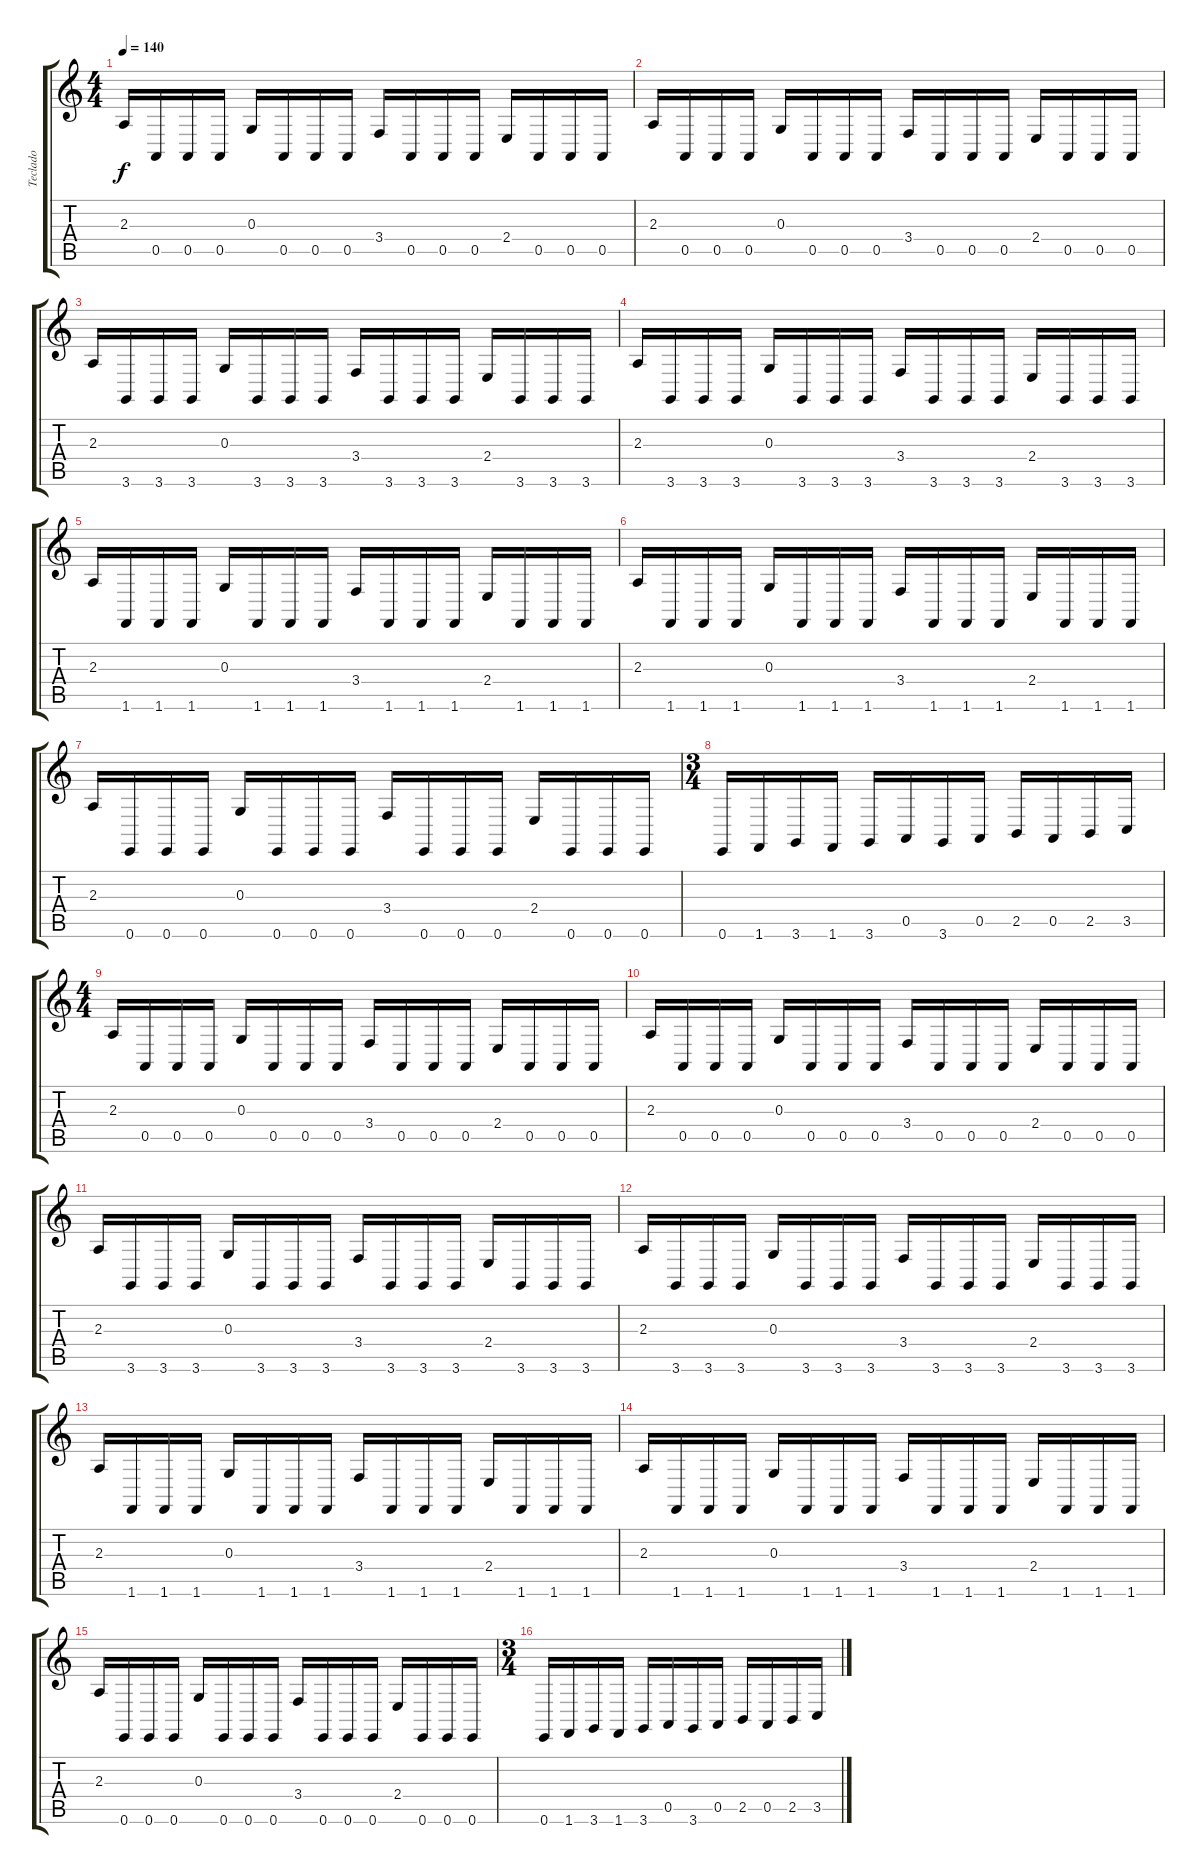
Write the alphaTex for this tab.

\track ("Teclado" "Teclado") {instrument lead2sawtooth}
\staff {score tabs}
\tuning (E4 B3 G3 D3 A2 E2) {hide}
\ts (4 4)
\tempo 140
\clef g2
\ks c
2.3.16{dy f instrument harpsichord} 0.5.16 0.5.16 0.5.16 0.3.16 0.5.16 0.5.16 0.5.16 3.4.16 0.5.16 0.5.16 0.5.16 2.4.16 0.5.16 0.5.16 0.5.16 |
2.3.16 0.5.16 0.5.16 0.5.16 0.3.16 0.5.16 0.5.16 0.5.16 3.4.16 0.5.16 0.5.16 0.5.16 2.4.16 0.5.16 0.5.16 0.5.16 |
2.3.16 3.6.16 3.6.16 3.6.16 0.3.16 3.6.16 3.6.16 3.6.16 3.4.16 3.6.16 3.6.16 3.6.16 2.4.16 3.6.16 3.6.16 3.6.16 |
2.3.16 3.6.16 3.6.16 3.6.16 0.3.16 3.6.16 3.6.16 3.6.16 3.4.16 3.6.16 3.6.16 3.6.16 2.4.16 3.6.16 3.6.16 3.6.16 |
2.3.16 1.6.16 1.6.16 1.6.16 0.3.16 1.6.16 1.6.16 1.6.16 3.4.16 1.6.16 1.6.16 1.6.16 2.4.16 1.6.16 1.6.16 1.6.16 |
2.3.16 1.6.16 1.6.16 1.6.16 0.3.16 1.6.16 1.6.16 1.6.16 3.4.16 1.6.16 1.6.16 1.6.16 2.4.16 1.6.16 1.6.16 1.6.16 |
2.3.16 0.6.16 0.6.16 0.6.16 0.3.16 0.6.16 0.6.16 0.6.16 3.4.16 0.6.16 0.6.16 0.6.16 2.4.16 0.6.16 0.6.16 0.6.16 |
\ts (3 4)
0.6.16 1.6.16 3.6.16 1.6.16 3.6.16 0.5.16 3.6.16 0.5.16 2.5.16 0.5.16 2.5.16 3.5.16 |
\ts (4 4)
2.3.16 0.5.16 0.5.16 0.5.16 0.3.16 0.5.16 0.5.16 0.5.16 3.4.16 0.5.16 0.5.16 0.5.16 2.4.16 0.5.16 0.5.16 0.5.16 |
2.3.16 0.5.16 0.5.16 0.5.16 0.3.16 0.5.16 0.5.16 0.5.16 3.4.16 0.5.16 0.5.16 0.5.16 2.4.16 0.5.16 0.5.16 0.5.16 |
2.3.16 3.6.16 3.6.16 3.6.16 0.3.16 3.6.16 3.6.16 3.6.16 3.4.16 3.6.16 3.6.16 3.6.16 2.4.16 3.6.16 3.6.16 3.6.16 |
2.3.16 3.6.16 3.6.16 3.6.16 0.3.16 3.6.16 3.6.16 3.6.16 3.4.16 3.6.16 3.6.16 3.6.16 2.4.16 3.6.16 3.6.16 3.6.16 |
2.3.16 1.6.16 1.6.16 1.6.16 0.3.16 1.6.16 1.6.16 1.6.16 3.4.16 1.6.16 1.6.16 1.6.16 2.4.16 1.6.16 1.6.16 1.6.16 |
2.3.16 1.6.16 1.6.16 1.6.16 0.3.16 1.6.16 1.6.16 1.6.16 3.4.16 1.6.16 1.6.16 1.6.16 2.4.16 1.6.16 1.6.16 1.6.16 |
2.3.16 0.6.16 0.6.16 0.6.16 0.3.16 0.6.16 0.6.16 0.6.16 3.4.16 0.6.16 0.6.16 0.6.16 2.4.16 0.6.16 0.6.16 0.6.16 |
\ts (3 4)
0.6.16 1.6.16 3.6.16 1.6.16 3.6.16 0.5.16 3.6.16 0.5.16 2.5.16 0.5.16 2.5.16 3.5.16
